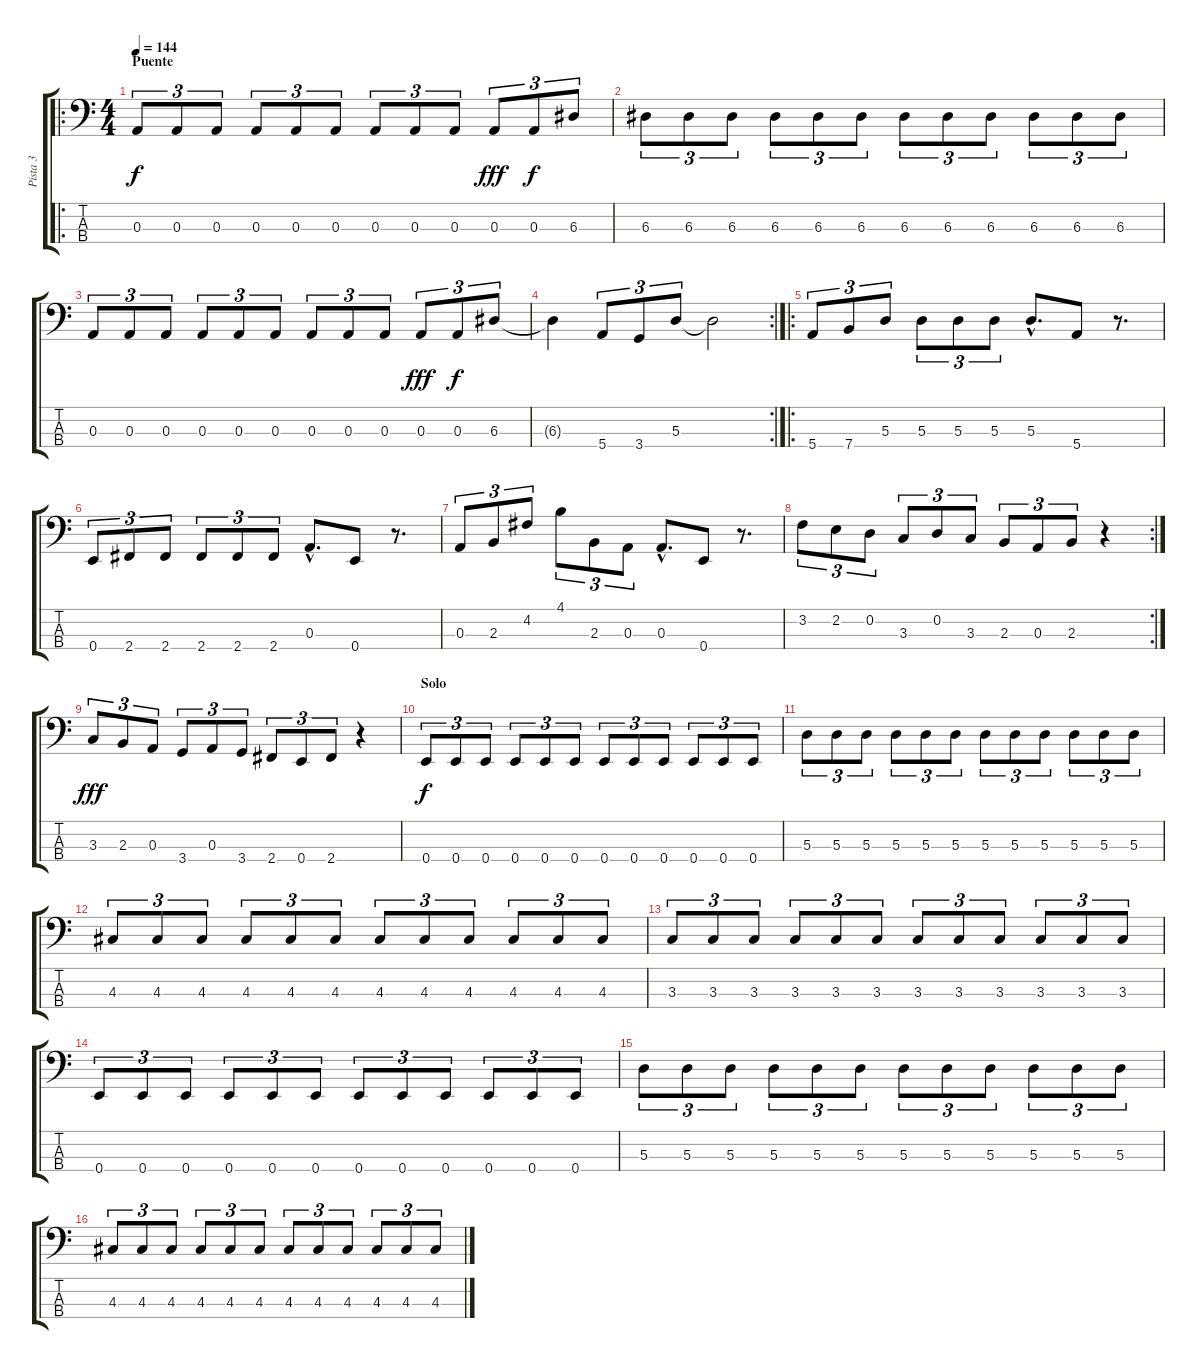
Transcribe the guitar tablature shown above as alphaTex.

\track ("Pista 3" "Pista 3") {instrument electricbassfinger}
\staff {score tabs}
\tuning (G2 D2 A1 E1) {hide}
\ro
\ts (4 4)
\section ("" "Puente")
\tempo 144
\clef f4
\ks c
0.3.8{tu (3 2) dy f} 0.3.8{tu (3 2)} 0.3.8{tu (3 2)} 0.3.8{tu (3 2)} 0.3.8{tu (3 2)} 0.3.8{tu (3 2)} 0.3.8{tu (3 2)} 0.3.8{tu (3 2)} 0.3.8{tu (3 2)} 0.3.8{tu (3 2) dy fff} 0.3.8{tu (3 2) dy f} 6.3.8{tu (3 2)} |
6.3.8{tu (3 2)} 6.3.8{tu (3 2)} 6.3.8{tu (3 2)} 6.3.8{tu (3 2)} 6.3.8{tu (3 2)} 6.3.8{tu (3 2)} 6.3.8{tu (3 2)} 6.3.8{tu (3 2)} 6.3.8{tu (3 2)} 6.3.8{tu (3 2)} 6.3.8{tu (3 2)} 6.3.8{tu (3 2)} |
0.3.8{tu (3 2)} 0.3.8{tu (3 2)} 0.3.8{tu (3 2)} 0.3.8{tu (3 2)} 0.3.8{tu (3 2)} 0.3.8{tu (3 2)} 0.3.8{tu (3 2)} 0.3.8{tu (3 2)} 0.3.8{tu (3 2)} 0.3.8{tu (3 2) dy fff} 0.3.8{tu (3 2) dy f} 6.3.8{tu (3 2)} |
\rc 2
6.3{t}.4 5.4.8{tu (3 2)} 3.4.8{tu (3 2)} 5.3.8{tu (3 2)} 5.3{t}.2 |
\ro
5.4.8{tu (3 2)} 7.4.8{tu (3 2)} 5.3.8{tu (3 2)} 5.3.8{tu (3 2)} 5.3.8{tu (3 2)} 5.3.8{tu (3 2)} 5.3{hac}.8{d} 5.4.8 r.8{d} |
0.4.8{tu (3 2)} 2.4.8{tu (3 2)} 2.4.8{tu (3 2)} 2.4.8{tu (3 2)} 2.4.8{tu (3 2)} 2.4.8{tu (3 2)} 0.3{hac}.8{d} 0.4.8 r.8{d} |
0.3.8{tu (3 2)} 2.3.8{tu (3 2)} 4.2.8{tu (3 2)} 4.1.8{tu (3 2)} 2.3.8{tu (3 2)} 0.3.8{tu (3 2)} 0.3{hac}.8{d} 0.4.8 r.8{d} |
\rc 2
3.2.8{tu (3 2)} 2.2.8{tu (3 2)} 0.2.8{tu (3 2)} 3.3.8{tu (3 2)} 0.2.8{tu (3 2)} 3.3.8{tu (3 2)} 2.3.8{tu (3 2)} 0.3.8{tu (3 2)} 2.3.8{tu (3 2)} r.4 |
3.3.8{tu (3 2) dy fff} 2.3.8{tu (3 2)} 0.3.8{tu (3 2)} 3.4.8{tu (3 2)} 0.3.8{tu (3 2)} 3.4.8{tu (3 2)} 2.4.8{tu (3 2)} 0.4.8{tu (3 2)} 2.4.8{tu (3 2)} r.4 |
\section ("" "Solo")
0.4.8{tu (3 2) dy f} 0.4.8{tu (3 2)} 0.4.8{tu (3 2)} 0.4.8{tu (3 2)} 0.4.8{tu (3 2)} 0.4.8{tu (3 2)} 0.4.8{tu (3 2)} 0.4.8{tu (3 2)} 0.4.8{tu (3 2)} 0.4.8{tu (3 2)} 0.4.8{tu (3 2)} 0.4.8{tu (3 2)} |
5.3.8{tu (3 2)} 5.3.8{tu (3 2)} 5.3.8{tu (3 2)} 5.3.8{tu (3 2)} 5.3.8{tu (3 2)} 5.3.8{tu (3 2)} 5.3.8{tu (3 2)} 5.3.8{tu (3 2)} 5.3.8{tu (3 2)} 5.3.8{tu (3 2)} 5.3.8{tu (3 2)} 5.3.8{tu (3 2)} |
4.3.8{tu (3 2)} 4.3.8{tu (3 2)} 4.3.8{tu (3 2)} 4.3.8{tu (3 2)} 4.3.8{tu (3 2)} 4.3.8{tu (3 2)} 4.3.8{tu (3 2)} 4.3.8{tu (3 2)} 4.3.8{tu (3 2)} 4.3.8{tu (3 2)} 4.3.8{tu (3 2)} 4.3.8{tu (3 2)} |
3.3.8{tu (3 2)} 3.3.8{tu (3 2)} 3.3.8{tu (3 2)} 3.3.8{tu (3 2)} 3.3.8{tu (3 2)} 3.3.8{tu (3 2)} 3.3.8{tu (3 2)} 3.3.8{tu (3 2)} 3.3.8{tu (3 2)} 3.3.8{tu (3 2)} 3.3.8{tu (3 2)} 3.3.8{tu (3 2)} |
0.4.8{tu (3 2)} 0.4.8{tu (3 2)} 0.4.8{tu (3 2)} 0.4.8{tu (3 2)} 0.4.8{tu (3 2)} 0.4.8{tu (3 2)} 0.4.8{tu (3 2)} 0.4.8{tu (3 2)} 0.4.8{tu (3 2)} 0.4.8{tu (3 2)} 0.4.8{tu (3 2)} 0.4.8{tu (3 2)} |
5.3.8{tu (3 2)} 5.3.8{tu (3 2)} 5.3.8{tu (3 2)} 5.3.8{tu (3 2)} 5.3.8{tu (3 2)} 5.3.8{tu (3 2)} 5.3.8{tu (3 2)} 5.3.8{tu (3 2)} 5.3.8{tu (3 2)} 5.3.8{tu (3 2)} 5.3.8{tu (3 2)} 5.3.8{tu (3 2)} |
4.3.8{tu (3 2)} 4.3.8{tu (3 2)} 4.3.8{tu (3 2)} 4.3.8{tu (3 2)} 4.3.8{tu (3 2)} 4.3.8{tu (3 2)} 4.3.8{tu (3 2)} 4.3.8{tu (3 2)} 4.3.8{tu (3 2)} 4.3.8{tu (3 2)} 4.3.8{tu (3 2)} 4.3.8{tu (3 2)}
